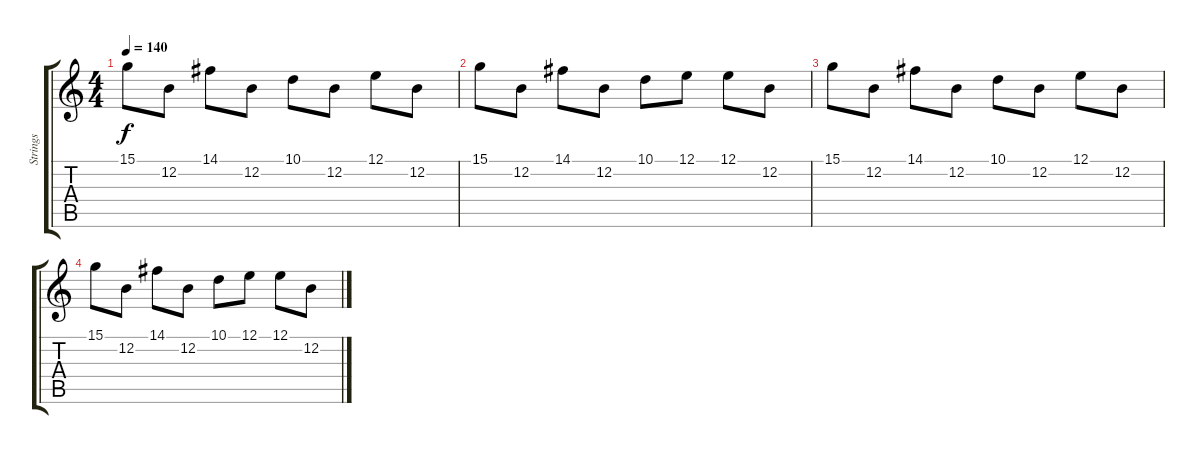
\track ("Strings" "Strings") {instrument stringensemble1}
\staff {score tabs}
\tuning (E4 B3 G3 D3 A2 E2) {hide}
\ts (4 4)
\tempo 140
\clef g2
\ks c
15.1.8{dy f} 12.2.8 14.1.8 12.2.8 10.1.8 12.2.8 12.1.8 12.2.8 |
15.1.8 12.2.8 14.1.8 12.2.8 10.1.8 12.1.8 12.1.8 12.2.8 |
15.1.8 12.2.8 14.1.8 12.2.8 10.1.8 12.2.8 12.1.8 12.2.8 |
15.1.8 12.2.8 14.1.8 12.2.8 10.1.8 12.1.8 12.1.8 12.2.8
